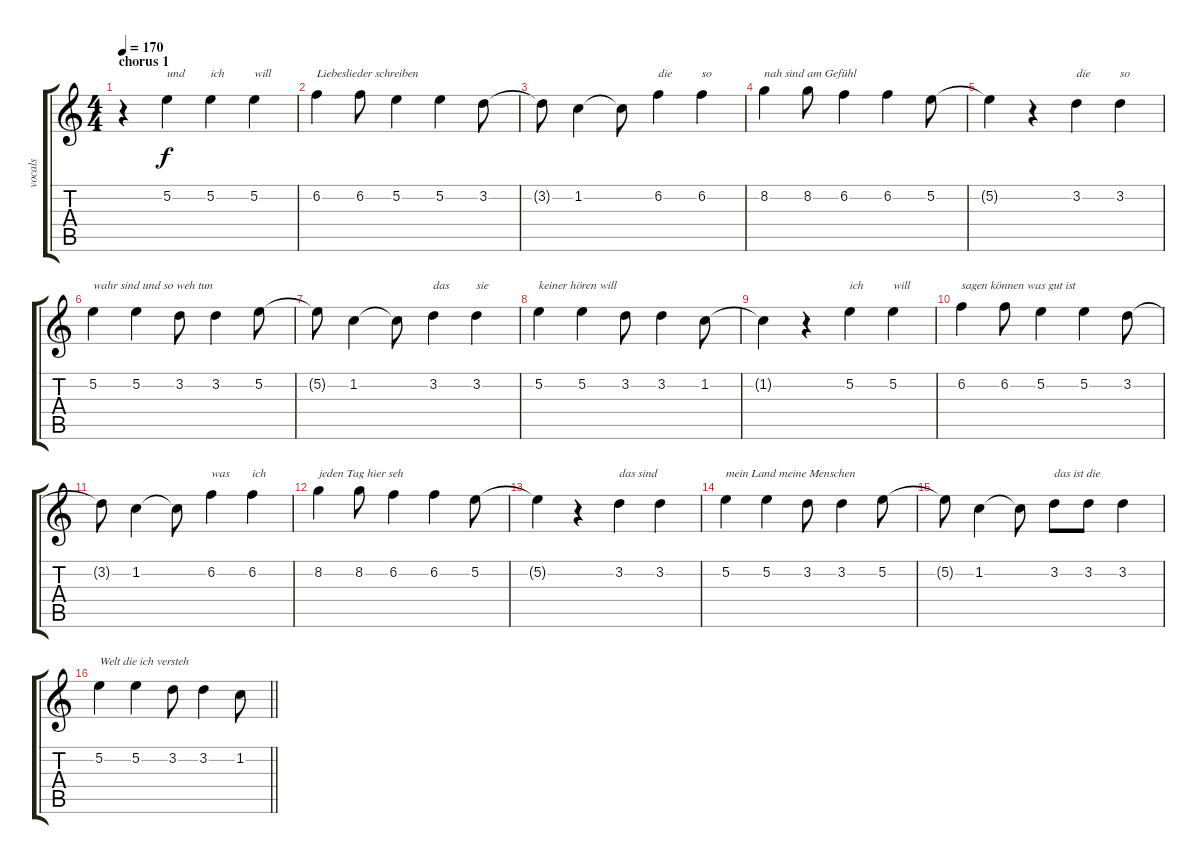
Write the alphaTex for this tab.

\track ("vocals" "vocals") {instrument electricguitarjazz}
\staff {score tabs}
\tuning (E4 B3 G3 D3 A2 E2) {hide}
\ts (4 4)
\section ("" "chorus 1")
\tempo 170
\clef g2
\ks c
r.4{dy f} 5.2.4{txt "und"} 5.2.4{txt "ich"} 5.2.4{txt "will"} |
6.2.4{txt "Liebeslieder schreiben"} 6.2.8 5.2.4 5.2.4 3.2.8 |
3.2{t}.8 1.2.4 1.2{t}.8 6.2.4{txt "die"} 6.2.4{txt "so"} |
8.2.4{txt "nah sind am Gefühl"} 8.2.8 6.2.4 6.2.4 5.2.8 |
5.2{t}.4 r.4 3.2.4{txt "die"} 3.2.4{txt "so "} |
5.2.4{txt "wahr sind und so weh tun"} 5.2.4 3.2.8 3.2.4 5.2.8 |
5.2{t}.8 1.2.4 1.2{t}.8 3.2.4{txt "das "} 3.2.4{txt "sie"} |
5.2.4{txt "keiner hören will"} 5.2.4 3.2.8 3.2.4 1.2.8 |
1.2{t}.4 r.4 5.2.4{txt "ich"} 5.2.4{txt "will"} |
6.2.4{txt "sagen können was gut ist"} 6.2.8 5.2.4 5.2.4 3.2.8 |
3.2{t}.8 1.2.4 1.2{t}.8 6.2.4{txt "was "} 6.2.4{txt "ich"} |
8.2.4{txt "jeden Tag hier seh"} 8.2.8 6.2.4 6.2.4 5.2.8 |
5.2{t}.4 r.4 3.2.4{txt "das sind"} 3.2.4 |
5.2.4{txt "mein Land meine Menschen"} 5.2.4 3.2.8 3.2.4 5.2.8 |
5.2{t}.8 1.2.4 1.2{t}.8 3.2.8{txt "das ist die"} 3.2.8 3.2.4 |
\barLineRight lightlight
5.2.4{txt "Welt die ich versteh "} 5.2.4 3.2.8 3.2.4 1.2.8
